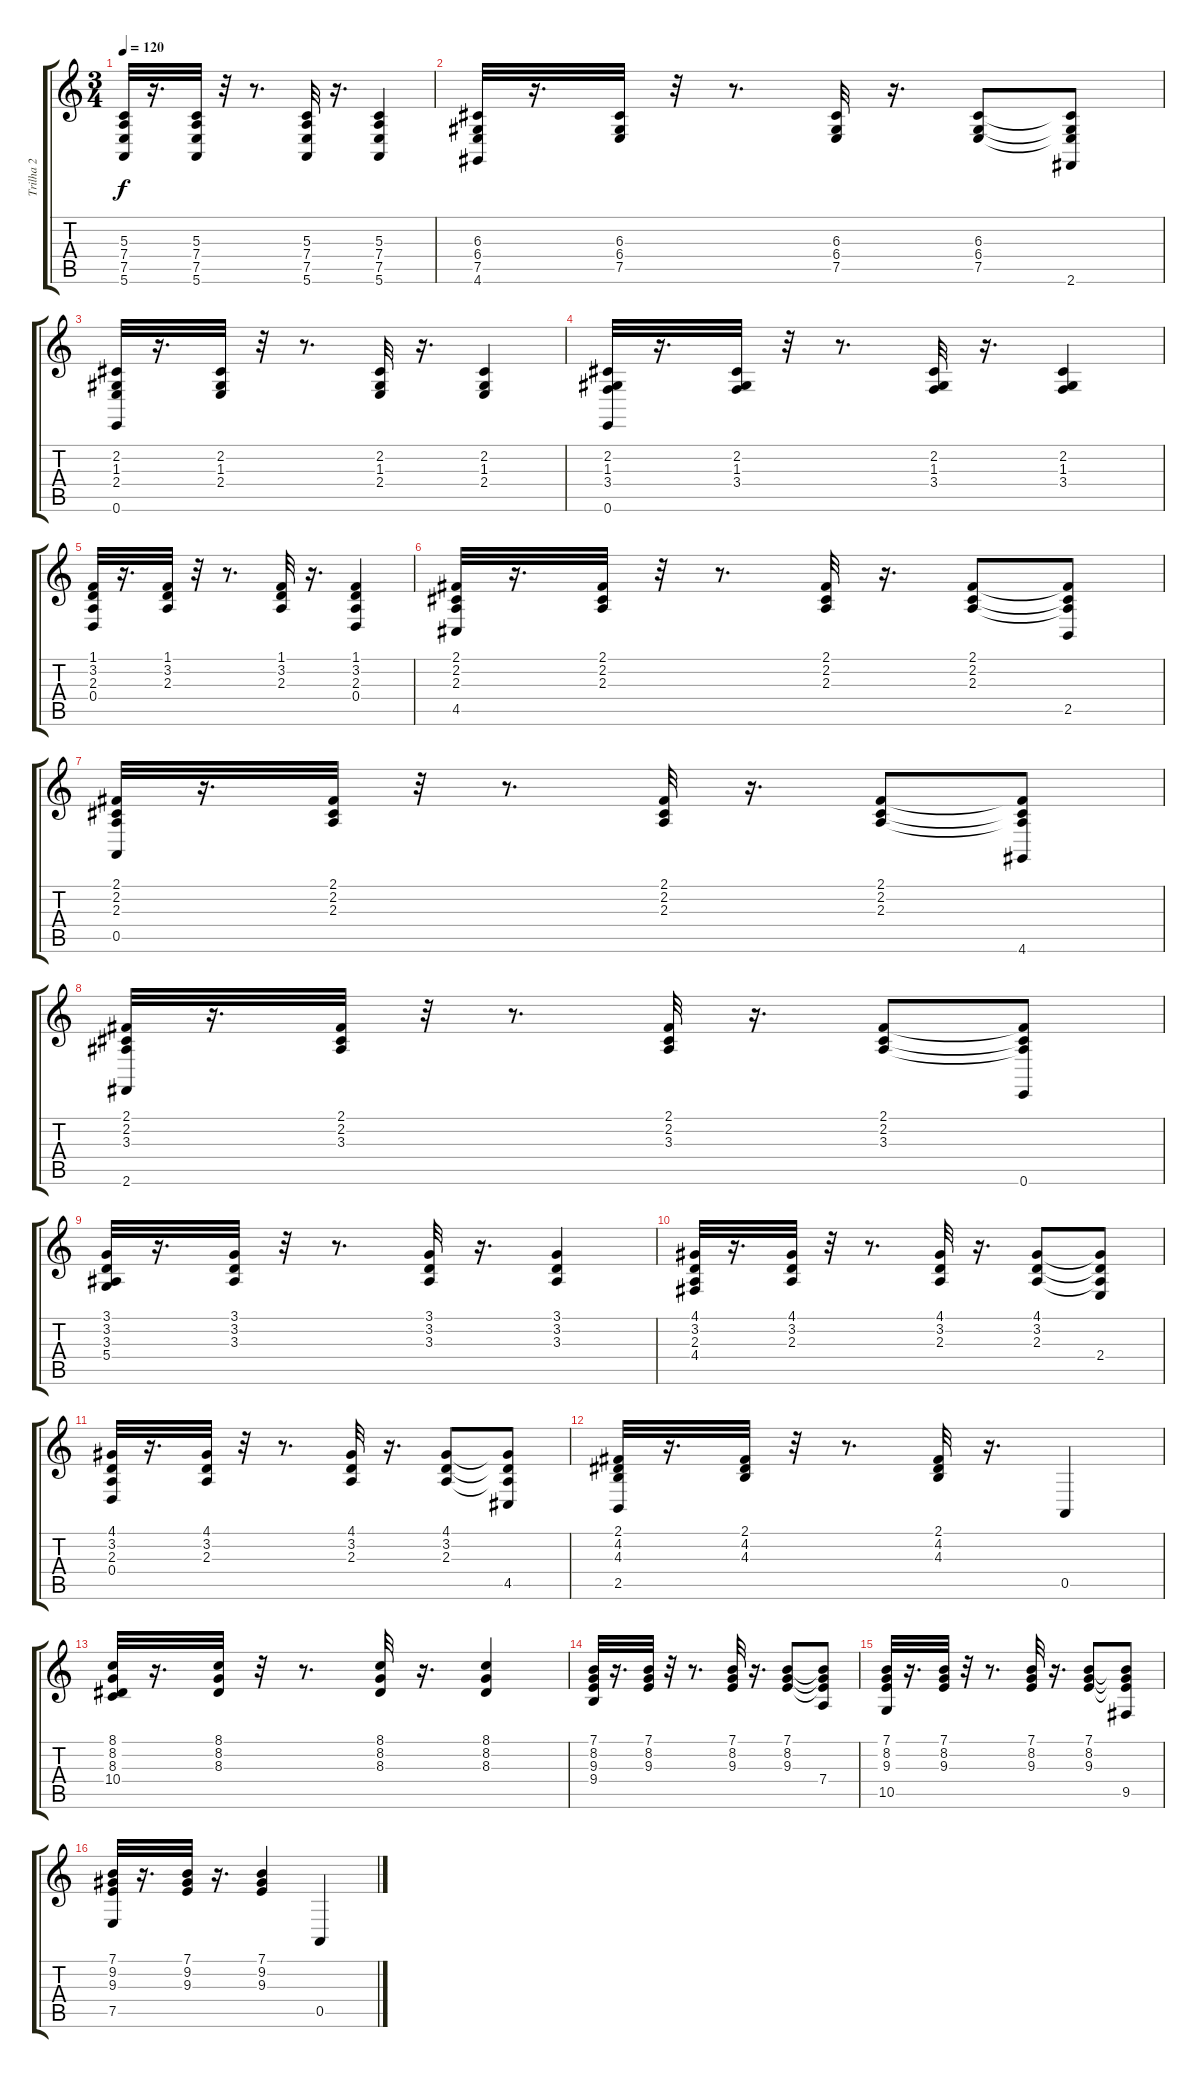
\track ("Trilha 2" "Trilha 2") {instrument trombone}
\staff {score tabs}
\tuning (E4 B3 G3 D3 A2 E2) {hide}
\ts (3 4)
\tempo 120
\clef g2
\ks c
(5.3 7.4 7.5 5.6).32{dy f} r.16{d} (5.3 7.4 7.5 5.6).32 r.32 r.8{d} (5.3 7.4 7.5 5.6).32 r.16{d} (5.3 7.4 7.5 5.6).4 |
(6.3 6.4 7.5 4.6).32 r.16{d} (6.3 6.4 7.5).32 r.32 r.8{d} (6.3 6.4 7.5).32 r.16{d} (6.3 6.4 7.5).8 (6.3{t} 6.4{t} 7.5{t} 2.6).8 |
(2.2 1.3 2.4 0.6).32 r.16{d} (2.2 1.3 2.4).32 r.32 r.8{d} (2.2 1.3 2.4).32 r.16{d} (2.2 1.3 2.4).4 |
(2.2 1.3 3.4 0.6).32 r.16{d} (2.2 1.3 3.4).32 r.32 r.8{d} (2.2 1.3 3.4).32 r.16{d} (2.2 1.3 3.4).4 |
(1.1 3.2 2.3 0.4).32 r.16{d} (1.1 3.2 2.3).32 r.32 r.8{d} (1.1 3.2 2.3).32 r.16{d} (1.1 3.2 2.3 0.4).4 |
(2.1 2.2 2.3 4.5).32 r.16{d} (2.1 2.2 2.3).32 r.32 r.8{d} (2.1 2.2 2.3).32 r.16{d} (2.1 2.2 2.3).8 (2.1{t} 2.2{t} 2.3{t} 2.5).8 |
(2.1 2.2 2.3 0.5).32 r.16{d} (2.1 2.2 2.3).32 r.32 r.8{d} (2.1 2.2 2.3).32 r.16{d} (2.1 2.2 2.3).8 (2.1{t} 2.2{t} 2.3{t} 4.6).8 |
(2.1 2.2 3.3 2.6).32 r.16{d} (2.1 2.2 3.3).32 r.32 r.8{d} (2.1 2.2 3.3).32 r.16{d} (2.1 2.2 3.3).8 (2.1{t} 2.2{t} 3.3{t} 0.6).8 |
(3.1 3.2 3.3 5.4).32 r.16{d} (3.1 3.2 3.3).32 r.32 r.8{d} (3.1 3.2 3.3).32 r.16{d} (3.1 3.2 3.3).4 |
(4.1 3.2 2.3 4.4).32 r.16{d} (4.1 3.2 2.3).32 r.32 r.8{d} (4.1 3.2 2.3).32 r.16{d} (4.1 3.2 2.3).8 (4.1{t} 3.2{t} 2.3{t} 2.4).8 |
(4.1 3.2 2.3 0.4).32 r.16{d} (4.1 3.2 2.3).32 r.32 r.8{d} (4.1 3.2 2.3).32 r.16{d} (4.1 3.2 2.3).8 (4.1{t} 3.2{t} 2.3{t} 4.5).8 |
(2.1 4.2 4.3 2.5).32 r.16{d} (2.1 4.2 4.3).32 r.32 r.8{d} (2.1 4.2 4.3).32 r.16{d} 0.5.4 |
(8.1 8.2 8.3 10.4).32 r.16{d} (8.1 8.2 8.3).32 r.32 r.8{d} (8.1 8.2 8.3).32 r.16{d} (8.1 8.2 8.3).4 |
(7.1 8.2 9.3 9.4).32 r.16{d} (7.1 8.2 9.3).32 r.32 r.8{d} (7.1 8.2 9.3).32 r.16{d} (7.1 8.2 9.3).8 (7.1{t} 8.2{t} 9.3{t} 7.4).8 |
(7.1 8.2 9.3 10.5).32 r.16{d} (7.1 8.2 9.3).32 r.32 r.8{d} (7.1 8.2 9.3).32 r.16{d} (7.1 8.2 9.3).8 (7.1{t} 8.2{t} 9.3{t} 9.5).8 |
(7.1 9.2 9.3 7.5).32 r.16{d} (7.1 9.2 9.3).32 r.16{d} (7.1 9.2 9.3).4 0.5.4
